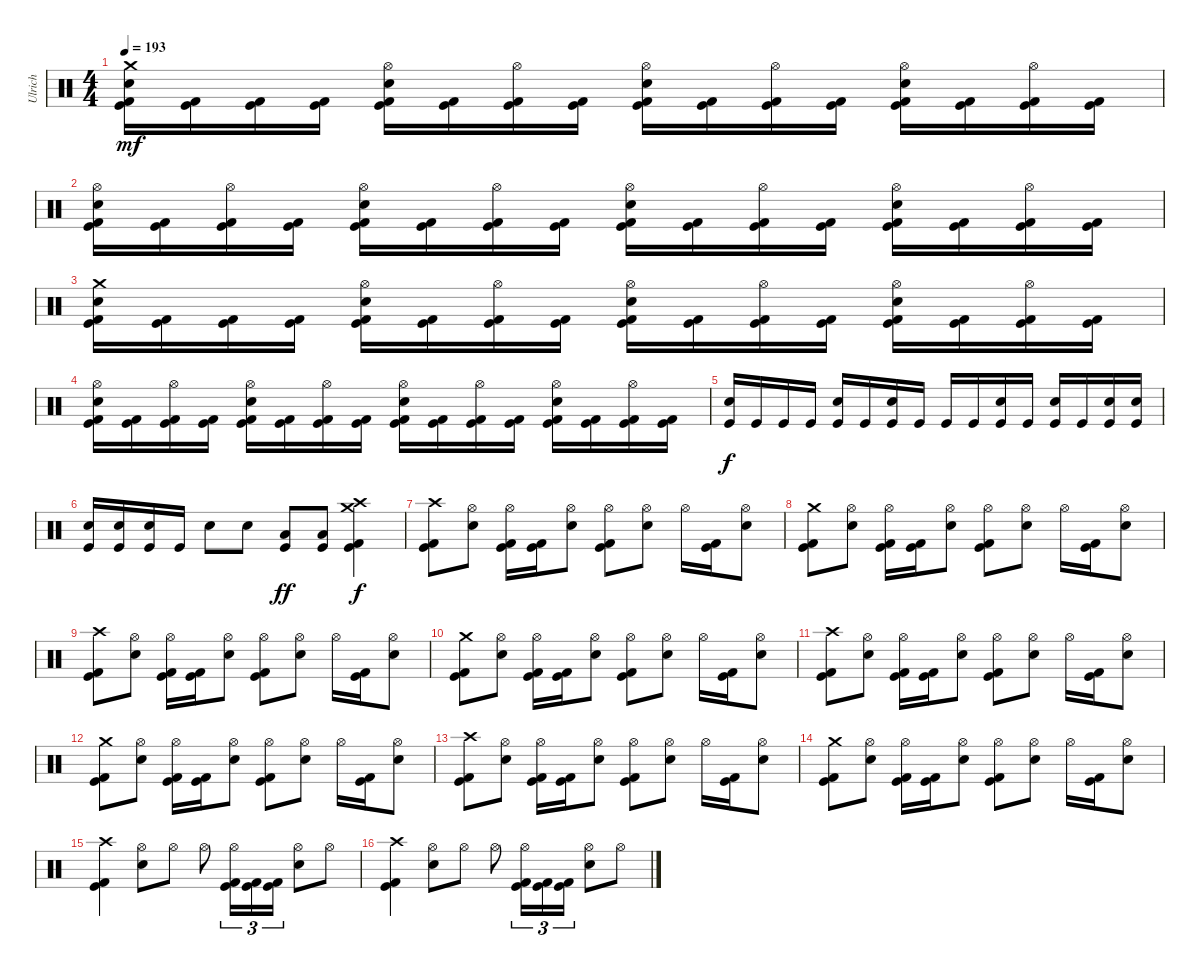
\track ("Ulrich" "Ulrich") {instrument percussion}
\staff {score}
\articulation defaults
\ts (4 4)
\tempo 193
\clef neutral
\ks c
("Crash medium (hit)" "Electric Snare (hit)" "Kick (hit) 2" "Kick (hit)").16{dy mf} ("Kick (hit) 2" "Kick (hit)").16 ("Kick (hit) 2" "Kick (hit)").16 ("Kick (hit) 2" "Kick (hit)").16 ("Hi-Hat (open)" "Electric Snare (hit)" "Kick (hit) 2" "Kick (hit)").16 ("Kick (hit) 2" "Kick (hit)").16 ("Hi-Hat (open)" "Kick (hit) 2" "Kick (hit)").16 ("Kick (hit) 2" "Kick (hit)").16 ("Hi-Hat (open)" "Electric Snare (hit)" "Kick (hit) 2" "Kick (hit)").16 ("Kick (hit) 2" "Kick (hit)").16 ("Hi-Hat (open)" "Kick (hit) 2" "Kick (hit)").16 ("Kick (hit) 2" "Kick (hit)").16 ("Hi-Hat (open)" "Electric Snare (hit)" "Kick (hit) 2" "Kick (hit)").16 ("Kick (hit) 2" "Kick (hit)").16 ("Hi-Hat (open)" "Kick (hit) 2" "Kick (hit)").16 ("Kick (hit) 2" "Kick (hit)").16 |
("Hi-Hat (open)" "Electric Snare (hit)" "Kick (hit) 2" "Kick (hit)").16 ("Kick (hit) 2" "Kick (hit)").16 ("Hi-Hat (open)" "Kick (hit) 2" "Kick (hit)").16 ("Kick (hit) 2" "Kick (hit)").16 ("Hi-Hat (open)" "Electric Snare (hit)" "Kick (hit) 2" "Kick (hit)").16 ("Kick (hit) 2" "Kick (hit)").16 ("Hi-Hat (open)" "Kick (hit) 2" "Kick (hit)").16 ("Kick (hit) 2" "Kick (hit)").16 ("Hi-Hat (open)" "Electric Snare (hit)" "Kick (hit) 2" "Kick (hit)").16 ("Kick (hit) 2" "Kick (hit)").16 ("Hi-Hat (open)" "Kick (hit) 2" "Kick (hit)").16 ("Kick (hit) 2" "Kick (hit)").16 ("Hi-Hat (open)" "Electric Snare (hit)" "Kick (hit) 2" "Kick (hit)").16 ("Kick (hit) 2" "Kick (hit)").16 ("Hi-Hat (open)" "Kick (hit) 2" "Kick (hit)").16 ("Kick (hit) 2" "Kick (hit)").16 |
("Crash medium (hit)" "Electric Snare (hit)" "Kick (hit) 2" "Kick (hit)").16 ("Kick (hit) 2" "Kick (hit)").16 ("Kick (hit) 2" "Kick (hit)").16 ("Kick (hit) 2" "Kick (hit)").16 ("Hi-Hat (open)" "Electric Snare (hit)" "Kick (hit) 2" "Kick (hit)").16 ("Kick (hit) 2" "Kick (hit)").16 ("Hi-Hat (open)" "Kick (hit) 2" "Kick (hit)").16 ("Kick (hit) 2" "Kick (hit)").16 ("Hi-Hat (open)" "Electric Snare (hit)" "Kick (hit) 2" "Kick (hit)").16 ("Kick (hit) 2" "Kick (hit)").16 ("Hi-Hat (open)" "Kick (hit) 2" "Kick (hit)").16 ("Kick (hit) 2" "Kick (hit)").16 ("Hi-Hat (open)" "Electric Snare (hit)" "Kick (hit) 2" "Kick (hit)").16 ("Kick (hit) 2" "Kick (hit)").16 ("Hi-Hat (open)" "Kick (hit) 2" "Kick (hit)").16 ("Kick (hit) 2" "Kick (hit)").16 |
("Hi-Hat (open)" "Electric Snare (hit)" "Kick (hit) 2" "Kick (hit)").16 ("Kick (hit) 2" "Kick (hit)").16 ("Hi-Hat (open)" "Kick (hit) 2" "Kick (hit)").16 ("Kick (hit) 2" "Kick (hit)").16 ("Hi-Hat (open)" "Electric Snare (hit)" "Kick (hit) 2" "Kick (hit)").16 ("Kick (hit) 2" "Kick (hit)").16 ("Hi-Hat (open)" "Kick (hit) 2" "Kick (hit)").16 ("Kick (hit) 2" "Kick (hit)").16 ("Hi-Hat (open)" "Electric Snare (hit)" "Kick (hit) 2" "Kick (hit)").16 ("Kick (hit) 2" "Kick (hit)").16 ("Hi-Hat (open)" "Kick (hit) 2" "Kick (hit)").16 ("Kick (hit) 2" "Kick (hit)").16 ("Hi-Hat (open)" "Electric Snare (hit)" "Kick (hit) 2" "Kick (hit)").16 ("Kick (hit) 2" "Kick (hit)").16 ("Hi-Hat (open)" "Kick (hit) 2" "Kick (hit)").16 ("Kick (hit) 2" "Kick (hit)").16 |
("Electric Snare (hit)" "Kick (hit)").16{dy f} "Kick (hit)".16 "Kick (hit)".16 "Kick (hit)".16 ("Electric Snare (hit)" "Kick (hit)").16 "Kick (hit)".16 ("Electric Snare (hit)" "Kick (hit)").16 "Kick (hit)".16 "Kick (hit)".16 "Kick (hit)".16 ("Electric Snare (hit)" "Kick (hit)").16 "Kick (hit)".16 ("Electric Snare (hit)" "Kick (hit)").16 "Kick (hit)".16 ("Electric Snare (hit)" "Kick (hit)").16 ("Electric Snare (hit)" "Kick (hit)").16 |
("Electric Snare (hit)" "Kick (hit)").16 ("Electric Snare (hit)" "Kick (hit)").16 ("Electric Snare (hit)" "Kick (hit)").16 "Kick (hit)".16 "Electric Snare (hit)".8 "Electric Snare (hit)".8 ("Low Tom (hit)" "Kick (hit)").8{dy ff} ("Low Tom (hit)" "Kick (hit)").8 ("Crash medium (hit)" "Crash high (hit)" "Kick (hit) 2" "Kick (hit)").4{dy f} |
("Crash high (hit)" "Kick (hit) 2" "Kick (hit)").8 ("Hi-Hat (open)" "Electric Snare (hit)").8 ("Hi-Hat (open)" "Kick (hit) 2" "Kick (hit)").16 ("Kick (hit) 2" "Kick (hit)").16 ("Hi-Hat (open)" "Electric Snare (hit)").8 ("Hi-Hat (open)" "Kick (hit) 2" "Kick (hit)").8 ("Hi-Hat (open)" "Electric Snare (hit)").8 "Hi-Hat (open)".16 ("Kick (hit) 2" "Kick (hit)").16 ("Hi-Hat (open)" "Electric Snare (hit)").8 |
("Crash medium (hit)" "Kick (hit) 2" "Kick (hit)").8 ("Hi-Hat (open)" "Electric Snare (hit)").8 ("Hi-Hat (open)" "Kick (hit) 2" "Kick (hit)").16 ("Kick (hit) 2" "Kick (hit)").16 ("Hi-Hat (open)" "Electric Snare (hit)").8 ("Hi-Hat (open)" "Kick (hit) 2" "Kick (hit)").8 ("Hi-Hat (open)" "Electric Snare (hit)").8 "Hi-Hat (open)".16 ("Kick (hit) 2" "Kick (hit)").16 ("Hi-Hat (open)" "Electric Snare (hit)").8 |
("Crash high (hit)" "Kick (hit) 2" "Kick (hit)").8 ("Hi-Hat (open)" "Electric Snare (hit)").8 ("Hi-Hat (open)" "Kick (hit) 2" "Kick (hit)").16 ("Kick (hit) 2" "Kick (hit)").16 ("Hi-Hat (open)" "Electric Snare (hit)").8 ("Hi-Hat (open)" "Kick (hit) 2" "Kick (hit)").8 ("Hi-Hat (open)" "Electric Snare (hit)").8 "Hi-Hat (open)".16 ("Kick (hit) 2" "Kick (hit)").16 ("Hi-Hat (open)" "Electric Snare (hit)").8 |
("Crash medium (hit)" "Kick (hit) 2" "Kick (hit)").8 ("Hi-Hat (open)" "Electric Snare (hit)").8 ("Hi-Hat (open)" "Kick (hit) 2" "Kick (hit)").16 ("Kick (hit) 2" "Kick (hit)").16 ("Hi-Hat (open)" "Electric Snare (hit)").8 ("Hi-Hat (open)" "Kick (hit) 2" "Kick (hit)").8 ("Hi-Hat (open)" "Electric Snare (hit)").8 "Hi-Hat (open)".16 ("Kick (hit) 2" "Kick (hit)").16 ("Hi-Hat (open)" "Electric Snare (hit)").8 |
("Crash high (hit)" "Kick (hit) 2" "Kick (hit)").8 ("Hi-Hat (open)" "Electric Snare (hit)").8 ("Hi-Hat (open)" "Kick (hit) 2" "Kick (hit)").16 ("Kick (hit) 2" "Kick (hit)").16 ("Hi-Hat (open)" "Electric Snare (hit)").8 ("Hi-Hat (open)" "Kick (hit) 2" "Kick (hit)").8 ("Hi-Hat (open)" "Electric Snare (hit)").8 "Hi-Hat (open)".16 ("Kick (hit) 2" "Kick (hit)").16 ("Hi-Hat (open)" "Electric Snare (hit)").8 |
("Crash medium (hit)" "Kick (hit) 2" "Kick (hit)").8 ("Hi-Hat (open)" "Electric Snare (hit)").8 ("Hi-Hat (open)" "Kick (hit) 2" "Kick (hit)").16 ("Kick (hit) 2" "Kick (hit)").16 ("Hi-Hat (open)" "Electric Snare (hit)").8 ("Hi-Hat (open)" "Kick (hit) 2" "Kick (hit)").8 ("Hi-Hat (open)" "Electric Snare (hit)").8 "Hi-Hat (open)".16 ("Kick (hit) 2" "Kick (hit)").16 ("Hi-Hat (open)" "Electric Snare (hit)").8 |
("Crash high (hit)" "Kick (hit) 2" "Kick (hit)").8 ("Hi-Hat (open)" "Electric Snare (hit)").8 ("Hi-Hat (open)" "Kick (hit) 2" "Kick (hit)").16 ("Kick (hit) 2" "Kick (hit)").16 ("Hi-Hat (open)" "Electric Snare (hit)").8 ("Hi-Hat (open)" "Kick (hit) 2" "Kick (hit)").8 ("Hi-Hat (open)" "Electric Snare (hit)").8 "Hi-Hat (open)".16 ("Kick (hit) 2" "Kick (hit)").16 ("Hi-Hat (open)" "Electric Snare (hit)").8 |
("Crash medium (hit)" "Kick (hit) 2" "Kick (hit)").8 ("Hi-Hat (open)" "Electric Snare (hit)").8 ("Hi-Hat (open)" "Kick (hit) 2" "Kick (hit)").16 ("Kick (hit) 2" "Kick (hit)").16 ("Hi-Hat (open)" "Electric Snare (hit)").8 ("Hi-Hat (open)" "Kick (hit) 2" "Kick (hit)").8 ("Hi-Hat (open)" "Electric Snare (hit)").8 "Hi-Hat (open)".16 ("Kick (hit) 2" "Kick (hit)").16 ("Hi-Hat (open)" "Electric Snare (hit)").8 |
("Crash high (hit)" "Kick (hit) 2" "Kick (hit)").4 ("Hi-Hat (open)" "Electric Snare (hit)").8 "Hi-Hat (open)".8 "Hi-Hat (open)".8 ("Hi-Hat (open)" "Kick (hit) 2" "Kick (hit)").16{tu (3 2)} ("Kick (hit) 2" "Kick (hit)").16{tu (3 2)} ("Kick (hit) 2" "Kick (hit)").16{tu (3 2)} ("Hi-Hat (open)" "Electric Snare (hit)").8 "Hi-Hat (open)".8 |
("Crash high (hit)" "Kick (hit) 2" "Kick (hit)").4 ("Hi-Hat (open)" "Electric Snare (hit)").8 "Hi-Hat (open)".8 "Hi-Hat (open)".8 ("Hi-Hat (open)" "Kick (hit) 2" "Kick (hit)").16{tu (3 2)} ("Kick (hit) 2" "Kick (hit)").16{tu (3 2)} ("Kick (hit) 2" "Kick (hit)").16{tu (3 2)} ("Hi-Hat (open)" "Electric Snare (hit)").8 "Hi-Hat (open)".8
